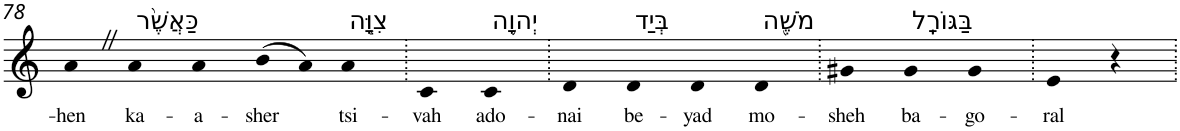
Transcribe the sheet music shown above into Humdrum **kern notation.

**kern	**text
*part1	*part1
*staff1	*staff1
*I"Piano	*
*I'Pno	*
!!LO:PB:g=z
*clefG2	*
*k[]	*
=78	=78
!	!LO:LY:b
4aZ	-hen
!LO:TX:a:t=כַּאֲשֶׁ֨ר	!
!	!LO:LY:b
4a	ka-
!	!LO:LY:b
4a	-a-
!	!LO:LY:b
(>8b	-sher
8a)	.
!LO:TX:a:t=צִוָּ֧ה	!
!	!LO:LY:b
4a	tsi-
=79.	=79.
!	!LO:LY:b
4c	-vah
!LO:TX:a:t=יְהוָ֛ה	!
!	!LO:LY:b
4c	ado-
=80.	=80.
!	!LO:LY:b
4d	-nai
!LO:TX:a:t=בְּיַד	!
!	!LO:LY:b
4d	be-
!	!LO:LY:b
4d	-yad
!LO:TX:a:t=מֹשֶׁ֖ה	!
!	!LO:LY:b
4d	mo-
=81.	=81.
!	!LO:LY:b
4g#X	-sheh
!LO:TX:a:t=בַּגּוֹרָֽל	!
!	!LO:LY:b
4g#	ba-
!	!LO:LY:b
4g#	-go-
=82.	=82.
!	!LO:LY:b
4e	-ral
4r	.
=.	=.
*-	*-
